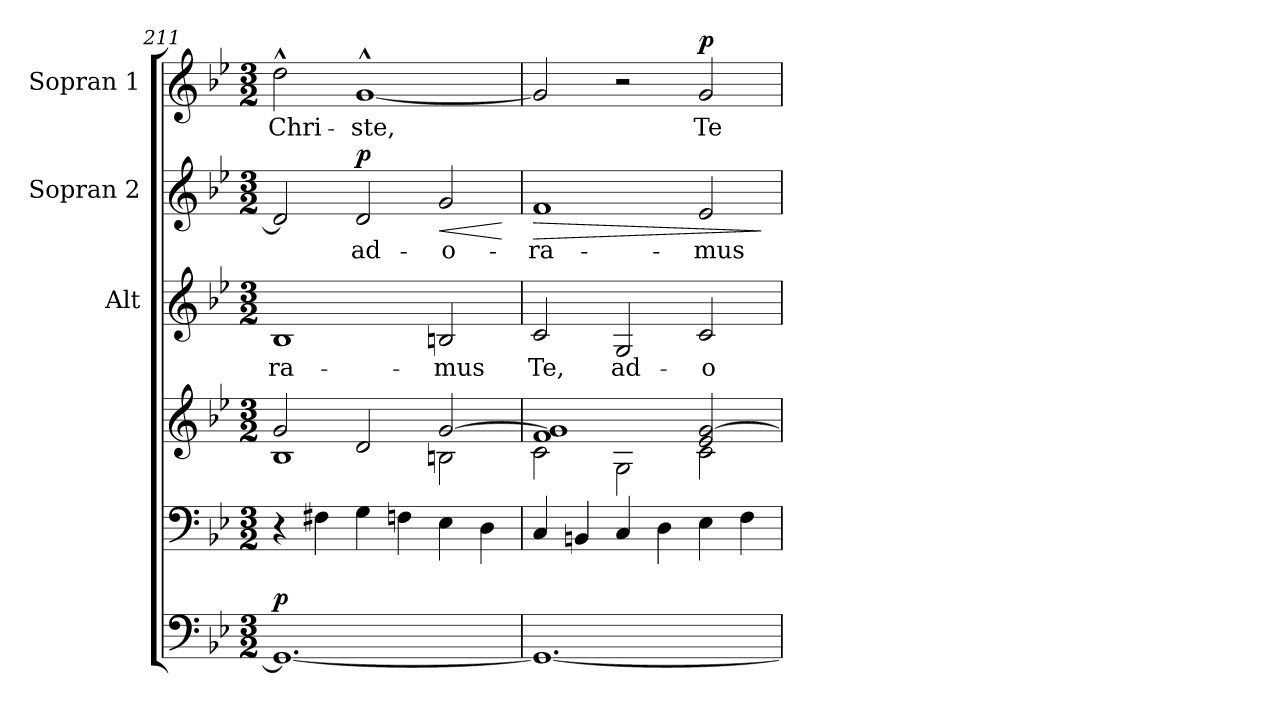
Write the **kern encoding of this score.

**kern	**dynam	**kern	**kern	**kern	**text	**kern	**text	**dynam	**kern	**text	**dynam
*part5	*part5	*part4	*part4	*part3	*part3	*part2	*part2	*part2	*part1	*part1	*part1
*staff6	*staff6	*staff5	*staff4	*staff3	*staff3	*staff2	*staff2	*staff2	*staff1	*staff1	*staff1
*	*	*	*	*I"Alt	*	*I"Sopran 2	*	*	*I"Sopran 1	*	*
*	*	*	*	*I'A.	*	*I'S. 2	*	*	*I'S. 1	*	*
*clefF4	*	*clefF4	*clefG2	*clefG2	*	*clefG2	*	*	*clefG2	*	*
*k[b-e-]	*	*k[b-e-]	*k[b-e-]	*k[b-e-]	*	*k[b-e-]	*	*	*k[b-e-]	*	*
*B-:	*	*B-:	*B-:	*B-:	*	*B-:	*	*	*B-:	*	*
*M3/2	*	*M3/2	*M3/2	*M3/2	*	*M3/2	*	*	*M3/2	*	*
=211	=211	=211	=211	=211	=211	=211	=211	=211	=211	=211	=211
*	*	*	*^	*	*	*	*	*	*	*	*
!	!LO:DY:a	!	!	!	!	!LO:LY:b	!	!	!	!	!LO:LY:b	!
1.GG_	p	4r	2g/	1B-	1B-	-ra-	2d/]	.	.	2dd^^>\	Chri-	.
.	.	4F#X\	.	.	.	.	.	.	.	.	.	.
!	!	!	!	!	!	!	!	!LO:LY:b	!LO:DY:a	!	!LO:LY:b	!
.	.	4G\	2d/	.	.	.	2d/	ad-	p	[1g^^>	-ste,	.
.	.	4Fn\	.	.	.	.	.	.	.	.	.	.
!	!	!	!	!	!	!LO:LY:b	!	!LO:LY:b	!LO:HP:b	!	!	!
.	.	4E-\	[>2g/	2Bn\	2Bn/	-mus	2g/	-o-	<	.	.	.
.	.	4D\	.	.	.	.	.	.	.	.	.	.
*	*	*	*v	*v	*	*	*	*	*	*	*	*
.	.	.	.	.	.	.	.	[	.	.	.
=212	=212	=212	=212	=212	=212	=212	=212	=212	=212	=212	=212
*	*	*	*^	*	*	*	*	*	*	*	*
!	!	!	!	!	!	!LO:LY:b	!	!LO:LY:b	!LO:HP:b	!	!	!
1.GG_	.	4C/	1f 1g]	2c\	2c/	Te,	1f	-ra-	>	2g/]	.	.
.	.	4BBn/	.	.	.	.	.	.	.	.	.	.
!	!	!	!	!	!	!LO:LY:b	!	!	!	!	!	!
.	.	4C/	.	2G\	2G/	ad-	.	.	.	2r	.	.
.	.	4D\	.	.	.	.	.	.	.	.	.	.
!	!	!	!	!	!	!LO:LY:b	!	!LO:LY:b	!	!	!LO:LY:b	!LO:DY:a
.	.	4E-\	2e-/ [>2g/	2c\	2c/	-o-	2e-/	-mus	.	2g/	Te-	p
.	.	4F\	.	.	.	.	.	.	.	.	.	.
*	*	*	*v	*v	*	*	*	*	*	*	*	*
.	.	.	.	.	.	.	.	]	.	.	.
=	=	=	=	=	=	=	=	=	=	=	=
*-	*-	*-	*-	*-	*-	*-	*-	*-	*-	*-	*-
